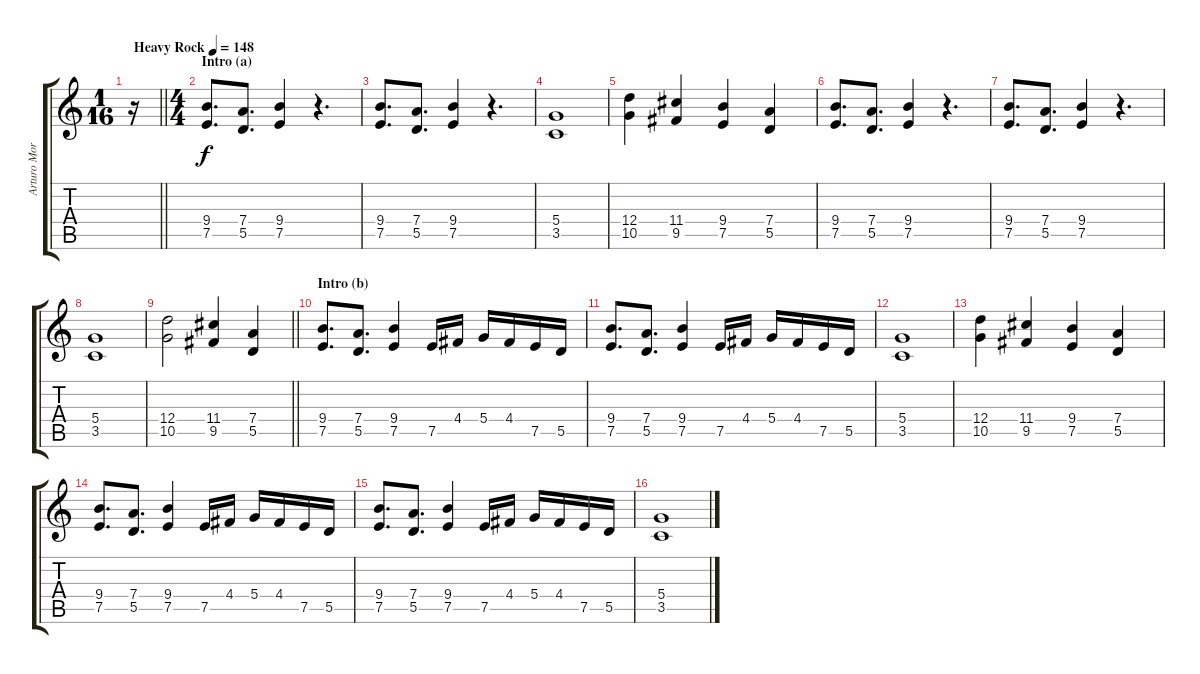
\track ("Arturo Morras" "Arturo Mor") {instrument distortionguitar}
\staff {score tabs}
\tuning (E4 B3 G3 D3 A2 E2) {hide}
\ts (1 16)
\tempo (148 "Heavy Rock")
\clef g2
\barLineRight lightlight
\ks c
r.16{dy f instrument distortionguitar} |
\ts (4 4)
\section ("" "Intro (a)")
(9.4 7.5).8{d} (7.4 5.5).8{d} (9.4 7.5).4 r.4{d} |
(9.4 7.5).8{d} (7.4 5.5).8{d} (9.4 7.5).4 r.4{d} |
(5.4 3.5).1 |
(12.4 10.5).4 (11.4 9.5).4 (9.4 7.5).4 (7.4 5.5).4 |
(9.4 7.5).8{d} (7.4 5.5).8{d} (9.4 7.5).4 r.4{d} |
(9.4 7.5).8{d} (7.4 5.5).8{d} (9.4 7.5).4 r.4{d} |
(5.4 3.5).1 |
\barLineRight lightlight
(12.4 10.5).2 (11.4 9.5).4 (7.4 5.5).4 |
\section ("" "Intro (b)")
(9.4 7.5).8{d} (7.4 5.5).8{d} (9.4 7.5).4 7.5.16 4.4.16 5.4.16 4.4.16 7.5.16 5.5.16 |
(9.4 7.5).8{d} (7.4 5.5).8{d} (9.4 7.5).4 7.5.16 4.4.16 5.4.16 4.4.16 7.5.16 5.5.16 |
(5.4 3.5).1 |
(12.4 10.5).4 (11.4 9.5).4 (9.4 7.5).4 (7.4 5.5).4 |
(9.4 7.5).8{d} (7.4 5.5).8{d} (9.4 7.5).4 7.5.16 4.4.16 5.4.16 4.4.16 7.5.16 5.5.16 |
(9.4 7.5).8{d} (7.4 5.5).8{d} (9.4 7.5).4 7.5.16 4.4.16 5.4.16 4.4.16 7.5.16 5.5.16 |
(5.4 3.5).1
